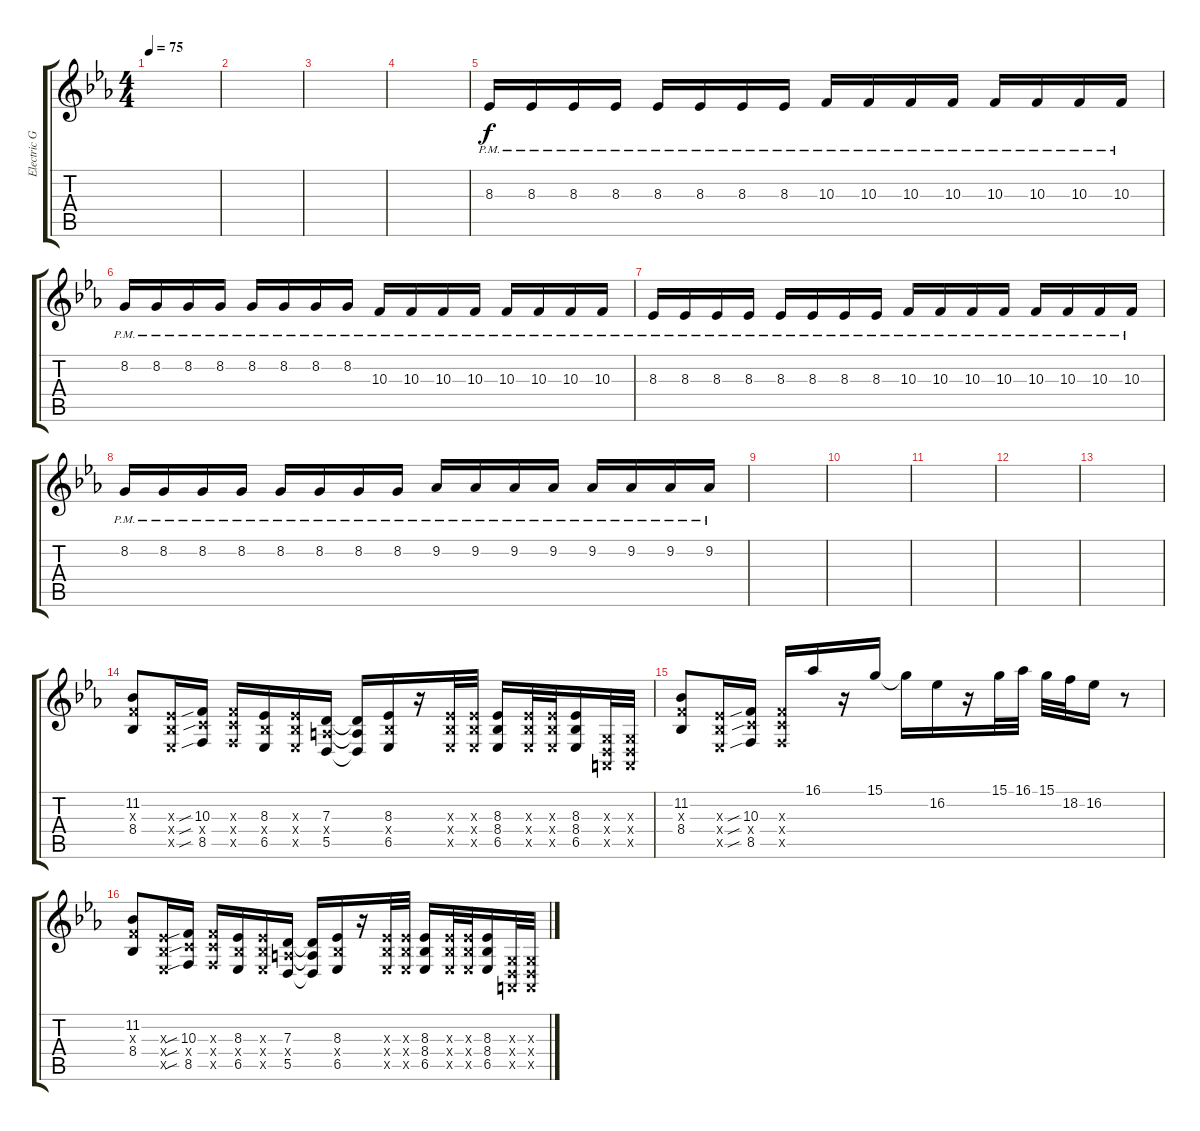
\track ("Electric Guitar" "Electric G") {instrument rockorgan}
\staff {score tabs}
\tuning (E4 B3 G3 D3 A2 E2) {hide}
\ts (4 4)
\tempo 75
\clef g2
\ks eb
|
|
|
|
8.3{pm}.16 8.3{pm}.16 8.3{pm}.16 8.3{pm}.16 8.3{pm}.16 8.3{pm}.16 8.3{pm}.16 8.3{pm}.16 10.3{pm}.16 10.3{pm}.16 10.3{pm}.16 10.3{pm}.16 10.3{pm}.16 10.3{pm}.16 10.3{pm}.16 10.3{pm}.16 |
8.2{pm}.16 8.2{pm}.16 8.2{pm}.16 8.2{pm}.16 8.2{pm}.16 8.2{pm}.16 8.2{pm}.16 8.2{pm}.16 10.3{pm}.16 10.3{pm}.16 10.3{pm}.16 10.3{pm}.16 10.3{pm}.16 10.3{pm}.16 10.3{pm}.16 10.3{pm}.16 |
8.3{pm}.16 8.3{pm}.16 8.3{pm}.16 8.3{pm}.16 8.3{pm}.16 8.3{pm}.16 8.3{pm}.16 8.3{pm}.16 10.3{pm}.16 10.3{pm}.16 10.3{pm}.16 10.3{pm}.16 10.3{pm}.16 10.3{pm}.16 10.3{pm}.16 10.3{pm}.16 |
8.2{pm}.16 8.2{pm}.16 8.2{pm}.16 8.2{pm}.16 8.2{pm}.16 8.2{pm}.16 8.2{pm}.16 8.2{pm}.16 9.2{pm}.16 9.2{pm}.16 9.2{pm}.16 9.2{pm}.16 9.2{pm}.16 9.2{pm}.16 9.2{pm}.16 9.2{pm}.16 |
|
|
|
|
|
(11.2 10.3{x} 8.4).8 (8.3{x} 8.4{x} 6.5{x}).16 (10.3{sib} 10.4{sib x} 8.5{sib}).16 (10.3{x} 10.4{x} 8.5{x}).16 (8.3 8.4{x} 6.5).16 (8.3{x} 8.4{x} 6.5{x}).16 (7.3 7.4{x} 5.5).16 (7.3{t} 7.4{t} 5.5{t}).16 (8.3 8.4{x} 6.5).16 r.16 (8.3{x} 8.4{x} 6.5{x}).32 (8.3{x} 8.4{x} 6.5{x}).32 (8.3 8.4 6.5).16 (8.3{x} 8.4{x} 6.5{x}).32 (8.3{x} 8.4{x} 6.5{x}).32 (8.3 8.4 6.5).16 (0.3{x} 0.4{x} 0.5{x}).32 (0.3{x} 0.4{x} 0.5{x}).32 |
(11.2 10.3{x} 8.4).8 (8.3{x} 8.4{x} 6.5{x}).16 (10.3{sib} 10.4{sib x} 8.5{sib}).16 (10.3{x} 10.4{x} 8.5{x}).16 16.1.16 r.16 15.1.16 15.1{t}.16 16.2.16 r.16 15.1.32 16.1.32 15.1.32 18.2.32 16.2.16 r.8 |
(11.2 10.3{x} 8.4).8 (8.3{x} 8.4{x} 6.5{x}).16 (10.3{sib} 10.4{sib x} 8.5{sib}).16 (10.3{x} 10.4{x} 8.5{x}).16 (8.3 8.4{x} 6.5).16 (8.3{x} 8.4{x} 6.5{x}).16 (7.3 7.4{x} 5.5).16 (7.3{t} 7.4{t} 5.5{t}).16 (8.3 8.4{x} 6.5).16 r.16 (8.3{x} 8.4{x} 6.5{x}).32 (8.3{x} 8.4{x} 6.5{x}).32 (8.3 8.4 6.5).16 (8.3{x} 8.4{x} 6.5{x}).32 (8.3{x} 8.4{x} 6.5{x}).32 (8.3 8.4 6.5).16 (0.3{x} 0.4{x} 0.5{x}).32 (0.3{x} 0.4{x} 0.5{x}).32
